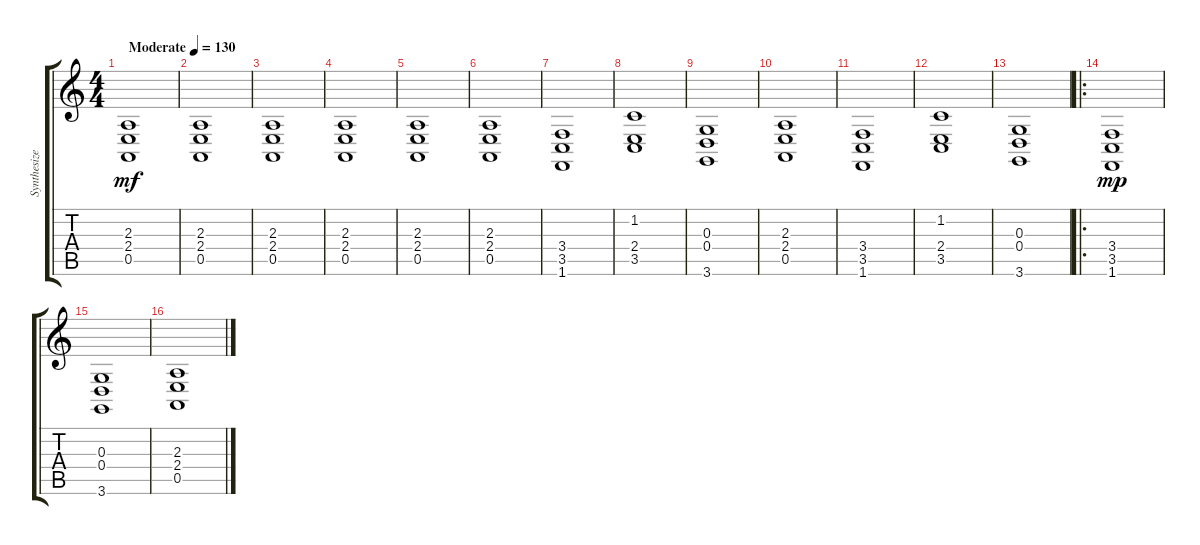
\track ("Synthesizer" "Synthesize") {instrument synthbrass1}
\staff {score tabs}
\tuning (E4 B3 G3 D3 A2 E2) {hide}
\ts (4 4)
\tempo (130 "Moderate")
\clef g2
\ks c
(2.3 2.4 0.5).1{dy mf instrument synthbrass1} |
(2.3 2.4 0.5).1 |
(2.3 2.4 0.5).1 |
(2.3 2.4 0.5).1 |
(2.3 2.4 0.5).1 |
(2.3 2.4 0.5).1 |
(3.4 3.5 1.6).1 |
(1.2 2.4 3.5).1 |
(0.3 0.4 3.6).1 |
(2.3 2.4 0.5).1 |
(3.4 3.5 1.6).1 |
(1.2 2.4 3.5).1 |
(0.3 0.4 3.6).1 |
\ro
(3.4 3.5 1.6).1{dy mp} |
(0.3 0.4 3.6).1 |
(2.3 2.4 0.5).1
